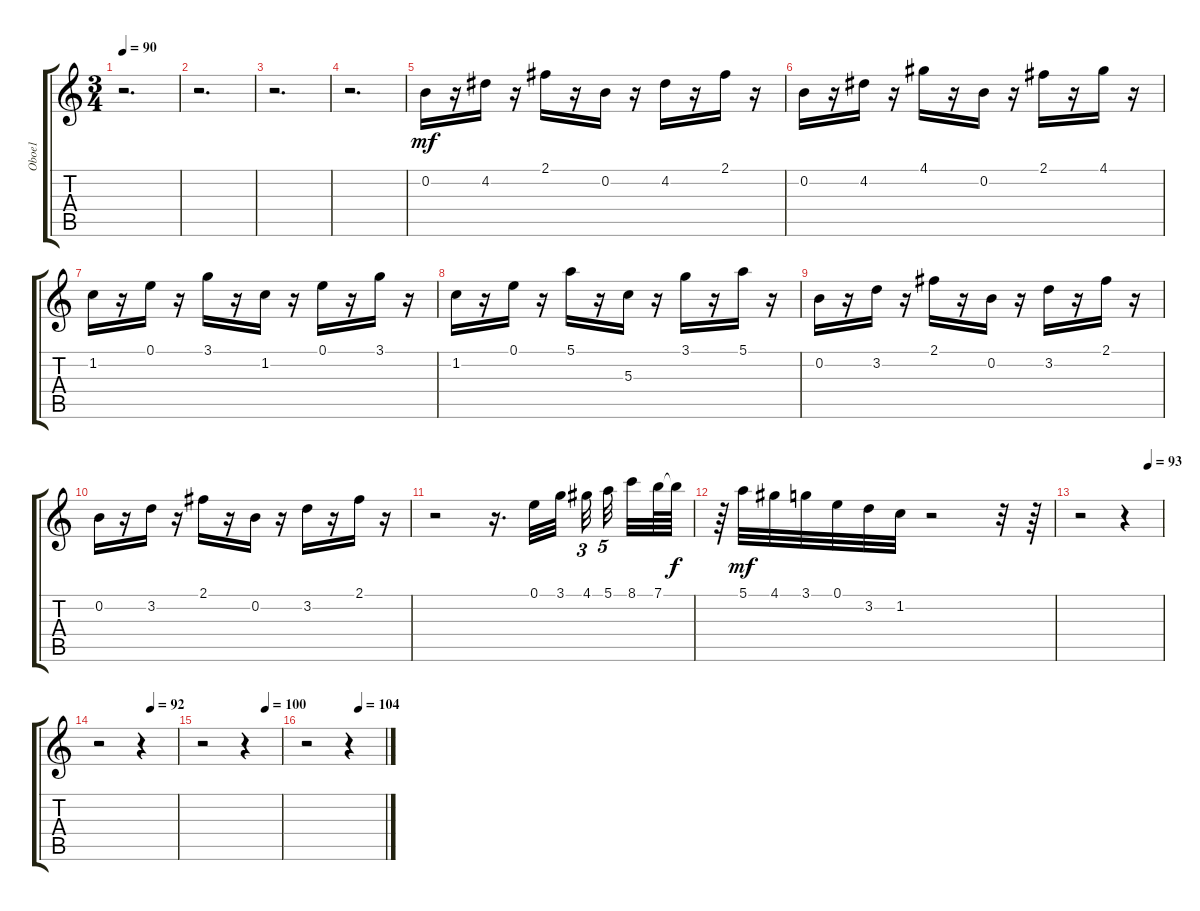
\track ("Oboe1" "Oboe1") {instrument distortionguitar}
\staff {score tabs}
\tuning (E4 B3 G3 D3 A2 E2) {hide}
\ts (3 4)
\tempo 90
\clef g2
\ks c
r.2{d dy f} |
r.2{d} |
r.2{d} |
r.2{d} |
0.2.16{dy mf balance 16} r.16 4.2.16 r.16 2.1.16 r.16 0.2.16 r.16 4.2.16 r.16 2.1.16 r.16 |
0.2.16 r.16 4.2.16{balance 15} r.16 4.1.16{balance 14} r.16 0.2.16{balance 14} r.16 2.1.16{balance 14} r.16 4.1.16{balance 14} r.16 |
1.2.16{balance 14} r.16 0.1.16{balance 13} r.16 3.1.16{balance 13} r.16 1.2.16{balance 13} r.16 0.1.16{balance 13} r.16 3.1.16{balance 12} r.16 |
1.2.16{balance 12} r.16 0.1.16{balance 12} r.16 5.1.16{balance 12} r.16 5.3.16{balance 12} r.16 3.1.16{balance 11} r.16 5.1.16{balance 11} r.16 |
0.2.16{balance 11} r.16 3.2.16{balance 11} r.16 2.1.16{balance 11} r.16 0.2.16{balance 10} r.16 3.2.16{balance 10} r.16 2.1.16{balance 10} r.16 |
0.2.16{balance 10} r.16 3.2.16{balance 10} r.16 2.1.16 r.16 0.2.16{balance 9} r.16 3.2.16{balance 9} r.16 2.1.16{balance 9} r.16 |
r.2 r.16{d} 0.1.32{balance 8} 3.1.32{balance 8} 4.1.32{tu (3 2)} 5.1.32{tu (5 4)} 8.1.32 7.1.64{balance 8} 7.1{t}.64{dy f} |
r.64 5.1.32{dy mf} 4.1.32 3.1.32{balance 8} 0.1.32 3.2.32 1.2.32{balance 8} r.2 r.32 r.64 |
\tempo (93 0.8333333333333334)
r.2 r.4 |
\tempo (92 0.6666666666666666)
r.2 r.4 |
\tempo (100 0.8020833333333334)
r.2 r.4 |
\tempo (104 0.6666666666666666)
r.2 r.4
